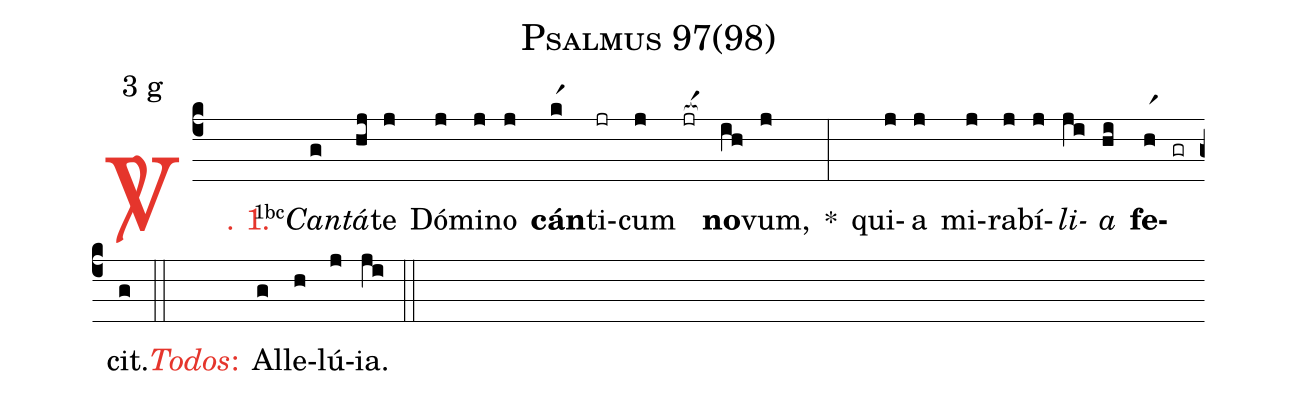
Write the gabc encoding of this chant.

name: Psalmus 97(98);
mode: 3;
mode-differentia: g;
%%
(c4)

<c><sp>V/</sp>. 1.</c>() <v>\VSup{1bc}</v><i>Can</i>(g)<i>tá</i>(hj)te(j) Dó(j)mi(j)no(j) <b>cán</b>(kr1)ti(jr)cum(j) <nlba>(jr[ocba:1{])<b>no</b>(ih[ocba:0}])vum,</nlba>(j) *(:) qui(j)a(j) mi(j)ra(j)bí(j)<i>li</i>(ji)<i>a</i>(hi) <b>fe</b>(hr1)(gr)cit.(g) (::)

<nlba><c><i>Todos</i>:</c>() Al</nlba>(g)le(h)lú(j)ia.(ji) (::)
